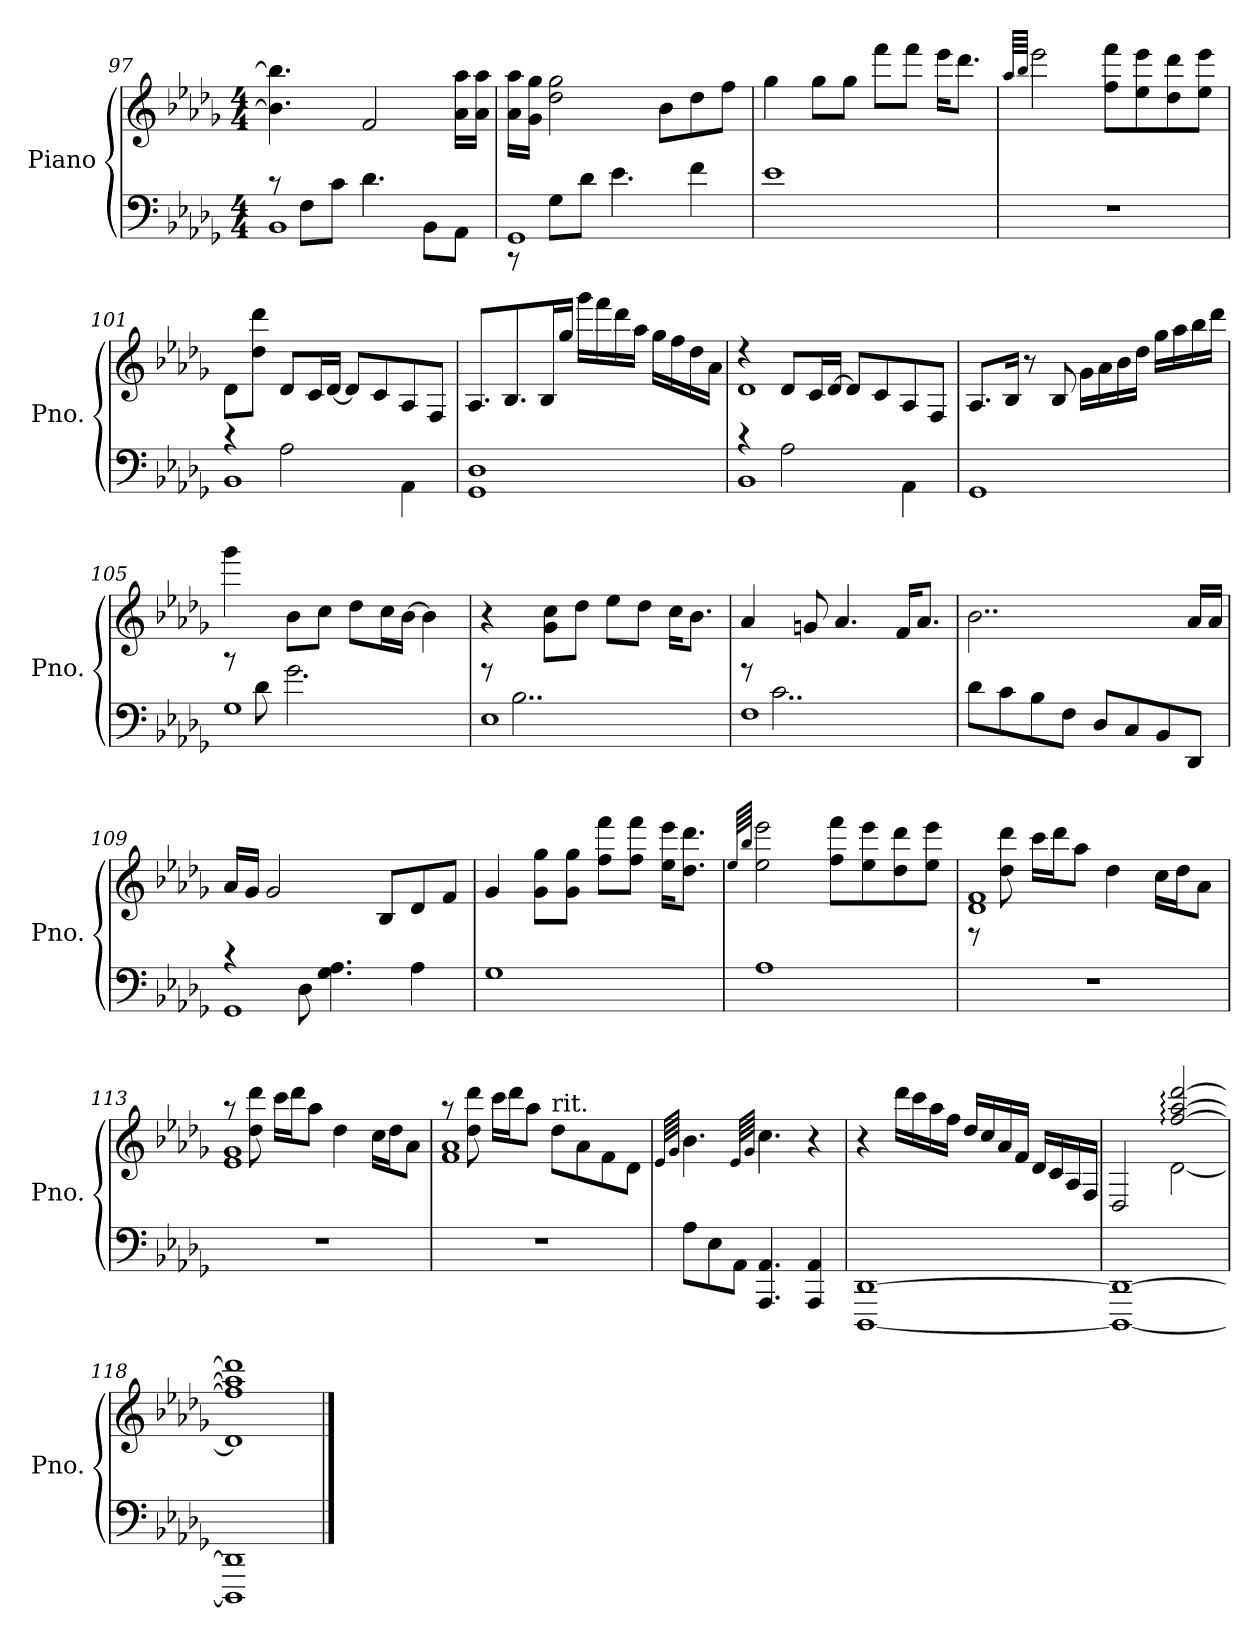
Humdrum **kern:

**kern	**kern
*part1	*part1
*staff2	*staff1
*I"Piano	*
*I'Pno.	*
*clefF4	*clefG2
*k[b-e-a-d-g-]	*k[b-e-a-d-g-]
*M4/4	*M4/4
=97	=97
*^	*
1BB-	8rc	4.b-\] 4.bb-\]
.	8F\L	.
.	8c\J	.
.	4.d-\	2f/
.	8BB-\L	.
.	8AA-\J	16a-\ 16aa-\LL
.	.	16a-\ 16aa-\JJ
=98	=98	=98
1GG-	8r	16a-\ 16aa-\LL
.	.	16g-\ 16gg-\JJ
.	8G-\L	2dd-\ 2gg-\
.	8d-\J	.
.	4.e-\	.
.	.	8b-\L
.	4f\	8dd-\
.	.	8ff\J
*v	*v	*
!!LO:LB:g=z
=99	=99
1e-	4gg-\
.	8gg-\L
.	8gg-\J
.	8fff\L
.	8fff\J
.	16eee-\KL
.	8.ddd-\J
=100	=100
.	64qaa-/LLLL
.	64qbb-/JJJJ
1r	2eee-\
.	8ff\ 8fff\L
.	8ee-\ 8eee-\
.	8dd-\ 8ddd-\
.	8ee-\ 8eee-\J
=101	=101
*^	*
1BB-	4rc	8d-\L
.	.	8dd-\ 8ddd-\J
.	2A-\	8d-/L
.	.	16c/L
.	.	[16d-/JJ
.	.	8d-/L]
.	.	8c/
.	4AA-\	8A-/
.	.	8F/J
*v	*v	*
!!LO:LB:g=z
=102	=102
1GG- 1D-	8.A-/L
.	8.B-/
.	16B-/L
.	16gg-/JJ
.	16ggg-\LL
.	16fff\
.	16ddd-\
.	16aa-\JJ
.	16gg-\LL
.	16ff\
.	16dd-\
.	16a-\JJ
=103	=103
*^	*^
1BB-	4rc	4r	1d-
.	2A-\	8d-/L	.
.	.	16c/L	.
.	.	[16d-/JJ	.
.	.	8d-/L]	.
.	.	8c/	.
.	4AA-\	8A-/	.
.	.	8F/J	.
*v	*v	*	*
*	*v	*v
=104	=104
1GG-	8.A-/L
.	16B-/Jk
.	8r
.	8B-/
.	16g-\LL
.	16a-\
.	16b-\
.	16dd-\JJ
.	16gg-\LL
.	16aa-\
.	16bb-\
.	16ddd-\JJ
!!LO:LB:g=z
=105	=105
*^	*
1G-	8rb	4ggg-\
.	8d-\	.
.	2.g-\	8b-\L
.	.	8cc\J
.	.	8dd-\L
.	.	16cc\L
.	.	[16b-\JJ
.	.	4b-\]
=106	=106	=106
1E-	8rg	4r
.	2..B-\	.
.	.	8g-\ 8cc\L
.	.	8dd-\J
.	.	8ee-\L
.	.	8dd-\J
.	.	16cc\KL
.	.	8.b-\J
=107	=107	=107
1F	8rg	4a-/
.	2..c\	.
.	.	8gn/
.	.	4.a-/
.	.	16f/KL
.	.	8.a-/J
*v	*v	*
=108	=108
8d-\L	2..b-\
8c\	.
8B-\	.
8F\J	.
8D-/L	.
8C/	.
8BB-/	.
8DD-/J	16a-/LL
.	16a-/JJ
!!LO:LB:g=z
=109	=109
*^	*
1GG-	4rc	16a-/LL
.	.	16g-/JJ
.	.	2g-/
.	8D-\	.
.	4.G-\ 4.A-\	.
.	.	8B-/L
.	4A-\	8d-/
.	.	8f/J
*v	*v	*
=110	=110
1G-	4g-/
.	8g-\ 8gg-\L
.	8g-\ 8gg-\J
.	8ff\ 8fff\L
.	8ff\ 8fff\J
.	16ee-\ 16eee-\KL
.	8.dd-\ 8.ddd-\J
=111	=111
.	64qee-/LLLL
.	64qbb-/JJJJ
1A-	2ee-\ 2eee-\
.	8ff\ 8fff\L
.	8ee-\ 8eee-\
.	8dd-\ 8ddd-\
.	8ee-\ 8eee-\J
=112	=112
*	*^
1r	1d- 1f	8r
.	.	8dd-\ 8ddd-\
.	.	16ccc\LL
.	.	16ddd-\J
.	.	8aa-\J
.	.	4dd-\
.	.	16cc\LL
.	.	16dd-\J
.	.	8a-\J
!!LO:PB:g=z	!!
=113	=113	=113
1r	1e- 1g-	8raa
.	.	8dd-\ 8ddd-\
.	.	16ccc\LL
.	.	16ddd-\J
.	.	8aa-\J
.	.	4dd-\
.	.	16cc\LL
.	.	16dd-\J
.	.	8a-\J
=114	=114	=114
1r	1f 1a-	8raa
.	.	8dd-\ 8ddd-\
.	.	16ccc\LL
.	.	16ddd-\J
.	.	8aa-\J
!	!	!LO:TX:a:t=rit.
.	.	8dd-\L
.	.	8a-\
.	.	8f\
.	.	8d-\J
*	*v	*v
=115	=115
.	64qe-/LLLL
.	64qg-/JJJJ
8A-\L	4.b-\
8E-\	.
8AA-\J	.
.	64qe-/LLLL
.	64qg-/JJJJ
4.AAA-/ 4.AA-/	4.cc\
4AAA-/ 4AA-/	4r
!!LO:LB:g=z
=116	=116
[1DDD- [1DD-	4r
.	16ddd-\LL
.	16ccc\
.	16aa-\
.	16ff\JJ
.	16dd-/LL
.	16cc/
.	16a-/
.	16f/JJ
.	16d-/LL
.	16c/
.	16A-/
.	16F/JJ
=117	=117
*	*^
1DDD-_ 1DD-_	2D-/	2ryy
.	[2ff/: [2aa-/: [2ddd-/:	[2d-\
=118	=118	=118
1DDD-] 1DD-]	1ff] 1aa-] 1ddd-]	1d-]
*	*v	*v
==	==
*-	*-
